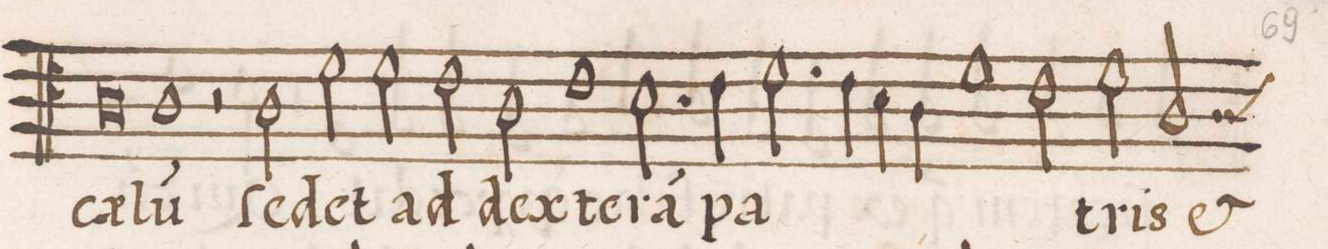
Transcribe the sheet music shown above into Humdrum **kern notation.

**kern	**text
*I"TENOR	*
*clefC4	*
*k[]	*
*met(C|)	*
*M2/1	*
0A\	cae-
=83-	=83-
1A\	-lu(m)
2r	.
2A\	ſe-
=84-	=84-
2d\	-det
2d\	ad
2c\	dex-
2A\	-te-
=85-	=85-
1c\	-ra(m)
2.B\	pa-
4c\	.
=86-	=86-
2.d\	-­-
4c\	.
4B\	.
4A\	.
1d\	.
=87-	=87-
2c\	.
2d\	-tris
*custos:A	*
2A/	e(t)
=88-	=88-
*-	*-
